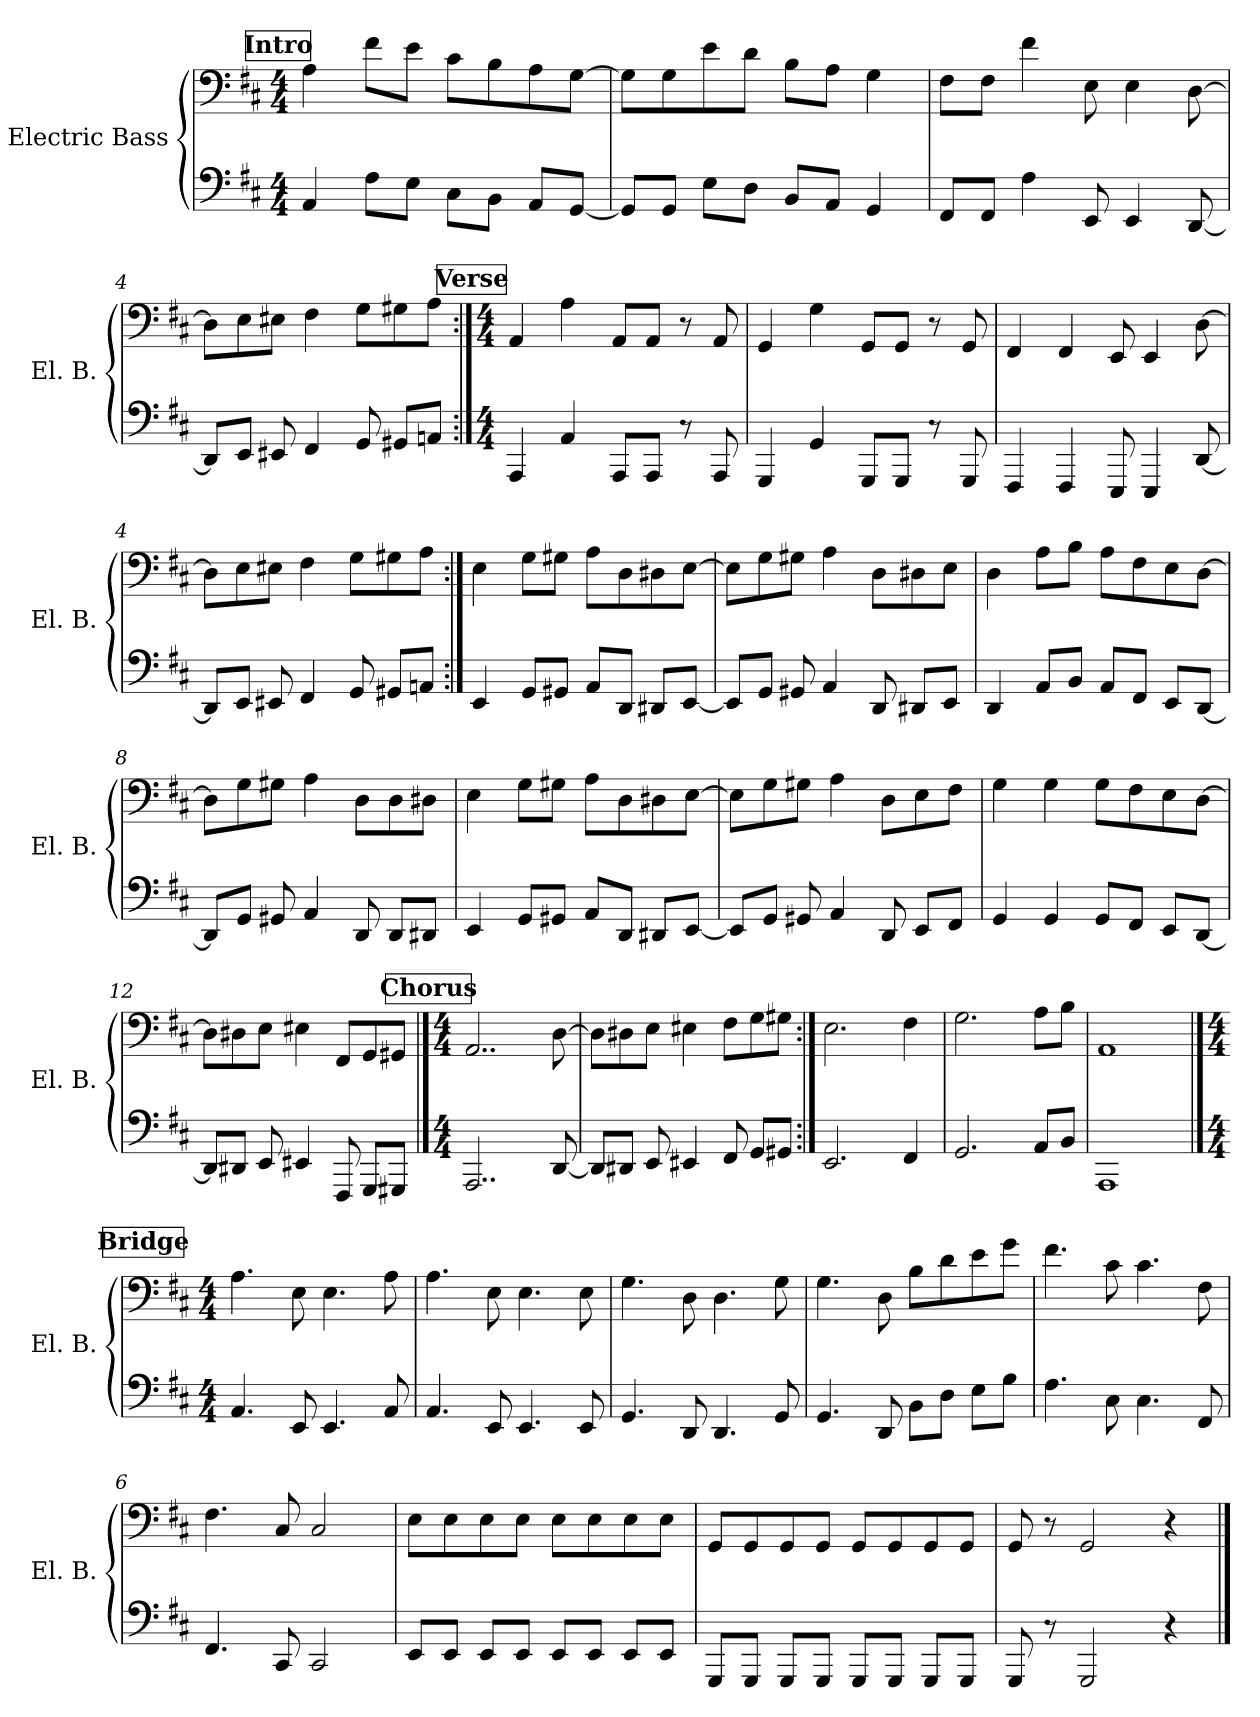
**kern	**kern
*part1	*part1
*staff2	*staff1
*I"Electric Bass	*
*I'El. B.	*
*stria4	*
*	*clefF4
*ITrd7c12	*ITrd7c12
*k[f#c#]	*k[f#c#]
*M4/4	*M4/4
*MM145	*MM145
!!LO:REH:place=s1:a:B:fs=14:t=Intro
=1	=1
4AAA	4AA\
8FF#L	8F#\L
8EEJ	8E\J
8CC#L	8C#\L
8BBBJ	8BB\
8AAAL	8AA\
[8GGGJ	[8GG\J
=2	=2
8GGGL]	8GG\L]
8GGGJ	8GG\
8EEL	8E\
8DDJ	8D\J
8BBBL	8BB\L
8AAAJ	8AA\J
4GGG	4GG\
=3	=3
8FFF#L	8FF#\L
8FFF#J	8FF#\J
4FF#	4F#\
8EEE	8EE\
4EEE	4EE\
[8DDD	[8DD\
=4	=4
8DDDL]	8DD\L]
8EEEJ	8EE\
8EEE#X	8EE#X\J
4FFF#	4FF#\
8GGG	8GG\L
8GGG#L	8GG#X\
8AAAnJ	8AA\J
!!LO:LB:g=z
!!LO:REH:place=s1:a:B:fs=14:t=Verse
=1:|!	=1:|!
*stria4	*
*M4/4	*M4/4
4AAAA	4AAA/
4AAA	4AA\
8AAAAL	8AAA/L
8AAAAJ	8AAA/J
8r	8r
8AAAA	8AAA/
=2	=2
4GGGG	4GGG/
4GGG	4GG\
8GGGGL	8GGG/L
8GGGGJ	8GGG/J
8r	8r
8GGGG	8GGG/
=3	=3
4FFFF#	4FFF#/
4FFFF#	4FFF#/
8EEEE	8EEE/
4EEEE	4EEE/
[8DDD	[8DD\
=4	=4
8DDDL]	8DD\L]
8EEEJ	8EE\
8EEE#X	8EE#X\J
4FFF#	4FF#\
8GGG	8GG\L
8GGG#L	8GG#X\
8AAAnJ	8AA\J
!!LO:LB:g=z
=5:|!	=5:|!
4EEE	4EE\
8GGGL	8GG\L
8GGG#J	8GG#X\J
8AAAL	8AA\L
8DDDJ	8DD\
8DDD#XL	8DD#X\
[8EEEJ	[8EE\J
=6	=6
8EEEL]	8EE\L]
8GGGJ	8GG\
8GGG#X	8GG#X\J
4AAA	4AA\
8DDD	8DD\L
8DDD#L	8DD#X\
8EEEJ	8EE\J
=7	=7
4DDD	4DD\
8AAAL	8AA\L
8BBBJ	8BB\J
8AAAL	8AA\L
8FFF#J	8FF#\
8EEEL	8EE\
[8DDDJ	[8DD\J
=8	=8
8DDDL]	8DD\L]
8GGGJ	8GG\
8GGG#	8GG#X\J
4AAA	4AA\
8DDD	8DD\L
8DDDL	8DD\
8DDD#J	8DD#X\J
!!LO:LB:g=z
=9	=9
4EEE	4EE\
8GGGL	8GG\L
8GGG#J	8GG#X\J
8AAAL	8AA\L
8DDDJ	8DD\
8DDD#XL	8DD#X\
[8EEEJ	[8EE\J
=10	=10
8EEEL]	8EE\L]
8GGGJ	8GG\
8GGG#X	8GG#X\J
4AAA	4AA\
8DDD	8DD\L
8EEEL	8EE\
8FFF#J	8FF#\J
=11	=11
4GGG	4GG\
4GGG	4GG\
8GGGL	8GG\L
8FFF#J	8FF#\
8EEEL	8EE\
[8DDDJ	[8DD\J
=12	=12
8DDDL]	8DD\L]
8DDD#J	8DD#X\
8EEE	8EE\J
4EEE#	4EE#X\
8FFFF#	8FFF#/L
8GGGGL	8GGG/
8GGGG#J	8GGG#X/J
!!LO:LB:g=z
!!LO:REH:place=s1:a:B:fs=14:t=Chorus
==1	==1
*stria4	*
*M4/4	*M4/4
2..AAAA	2..AAA/
[8DDD	[8DD\
=2	=2
8DDDL]	8DD\L]
8DDD#J	8DD#X\
8EEE	8EE\J
4EEE#	4EE#X\
8FFF#	8FF#\L
8GGGL	8GG\
8GGG#J	8GG#X\J
=3:|!	=3:|!
2.EEE	2.EE\
4FFF#	4FF#\
=4	=4
2.GGG	2.GG\
8AAAL	8AA\L
8BBBJ	8BB\J
=5	=5
1AAAA	1AAA
!!LO:PB:g=z
!!LO:REH:place=s1:a:B:fs=14:t=Bridge
==1	==1
*stria4	*
*M4/4	*M4/4
4.AAA	4.AA\
8EEE	8EE\
4.EEE	4.EE\
8AAA	8AA\
=2	=2
4.AAA	4.AA\
8EEE	8EE\
4.EEE	4.EE\
8EEE	8EE\
=3	=3
4.GGG	4.GG\
8DDD	8DD\
4.DDD	4.DD\
8GGG	8GG\
=4	=4
4.GGG	4.GG\
8DDD	8DD\
8BBBL	8BB\L
8DDJ	8D\
8EEL	8E\
8GGJ	8G\J
!!LO:LB:g=z
=5	=5
4.FF#	4.F#\
8CC#	8C#\
4.CC#	4.C#\
8FFF#	8FF#\
=6	=6
4.FFF#	4.FF#\
8CCC#	8CC#/
2CCC#	2CC#/
=7	=7
8EEEL	8EE\L
8EEEJ	8EE\
8EEEL	8EE\
8EEEJ	8EE\J
8EEEL	8EE\L
8EEEJ	8EE\
8EEEL	8EE\
8EEEJ	8EE\J
=8	=8
8GGGGL	8GGG/L
8GGGGJ	8GGG/
8GGGGL	8GGG/
8GGGGJ	8GGG/J
8GGGGL	8GGG/L
8GGGGJ	8GGG/
8GGGGL	8GGG/
8GGGGJ	8GGG/J
=9	=9
8GGGG	8GGG/
8r	8r
2GGGG	2GGG/
4r	4r
==	==
*-	*-
